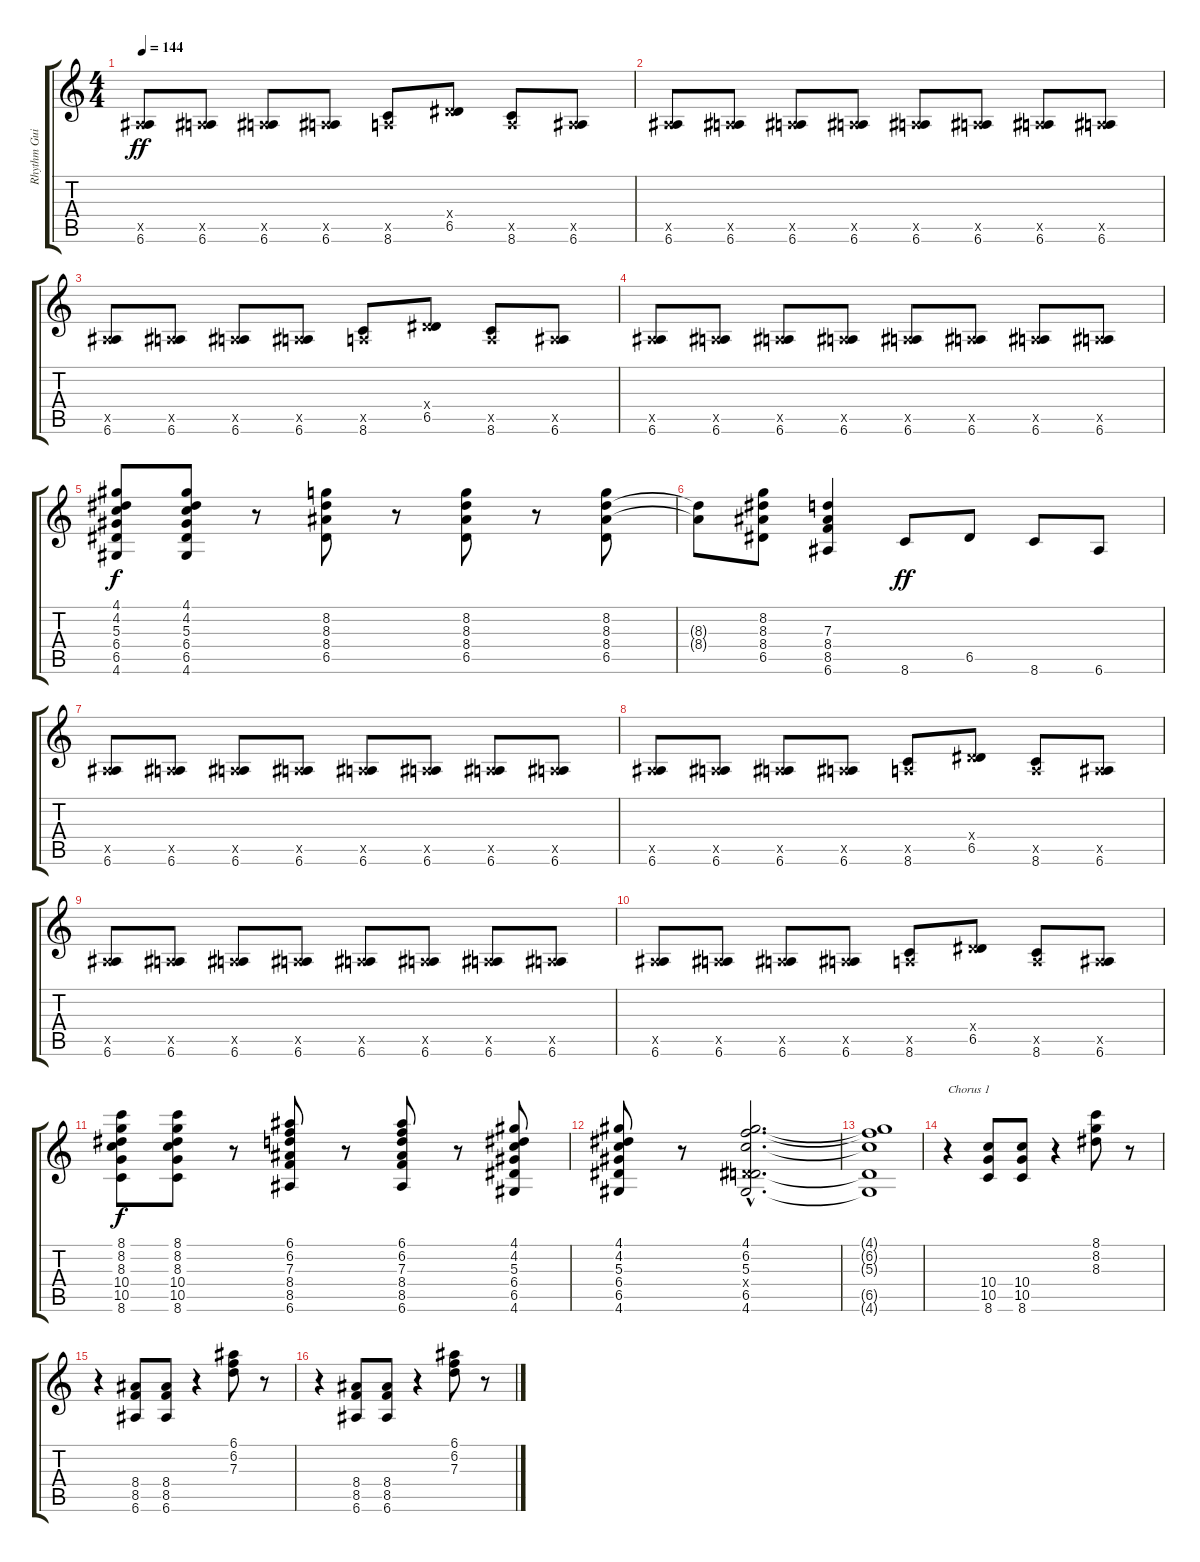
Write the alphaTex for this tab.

\track ("Rhythm Guitar 1" "Rhythm Gui") {instrument distortionguitar}
\staff {score tabs}
\tuning (E4 B3 G3 D3 A2 E2) {hide}
\ts (4 4)
\tempo 144
\clef g2
\ks c
(0.5{x} 6.6).8{dy ff} (0.5{x} 6.6).8 (0.5{x} 6.6).8 (0.5{x} 6.6).8 (0.5{x} 8.6).8 (0.4{x} 6.5).8 (0.5{x} 8.6).8 (0.5{x} 6.6).8 |
(0.5{x} 6.6).8 (0.5{x} 6.6).8 (0.5{x} 6.6).8 (0.5{x} 6.6).8 (0.5{x} 6.6).8 (0.5{x} 6.6).8 (0.5{x} 6.6).8 (0.5{x} 6.6).8 |
(0.5{x} 6.6).8 (0.5{x} 6.6).8 (0.5{x} 6.6).8 (0.5{x} 6.6).8 (0.5{x} 8.6).8 (0.4{x} 6.5).8 (0.5{x} 8.6).8 (0.5{x} 6.6).8 |
(0.5{x} 6.6).8 (0.5{x} 6.6).8 (0.5{x} 6.6).8 (0.5{x} 6.6).8 (0.5{x} 6.6).8 (0.5{x} 6.6).8 (0.5{x} 6.6).8 (0.5{x} 6.6).8 |
(4.1 4.2 5.3 6.4 6.5 4.6).8{dy f} (4.1 4.2 5.3 6.4 6.5 4.6).8 r.8 (8.2 8.3 8.4 6.5).8 r.8 (8.2 8.3 8.4 6.5).8 r.8 (8.2 8.3 8.4 6.5).8 |
(8.3{t} 8.4{t}).8 (8.2 8.3 8.4 6.5).8 (7.3 8.4 8.5 6.6).4 8.6.8{dy ff} 6.5.8 8.6.8 6.6.8 |
(0.5{x} 6.6).8 (0.5{x} 6.6).8 (0.5{x} 6.6).8 (0.5{x} 6.6).8 (0.5{x} 6.6).8 (0.5{x} 6.6).8 (0.5{x} 6.6).8 (0.5{x} 6.6).8 |
(0.5{x} 6.6).8 (0.5{x} 6.6).8 (0.5{x} 6.6).8 (0.5{x} 6.6).8 (0.5{x} 8.6).8 (0.4{x} 6.5).8 (0.5{x} 8.6).8 (0.5{x} 6.6).8 |
(0.5{x} 6.6).8 (0.5{x} 6.6).8 (0.5{x} 6.6).8 (0.5{x} 6.6).8 (0.5{x} 6.6).8 (0.5{x} 6.6).8 (0.5{x} 6.6).8 (0.5{x} 6.6).8 |
(0.5{x} 6.6).8 (0.5{x} 6.6).8 (0.5{x} 6.6).8 (0.5{x} 6.6).8 (0.5{x} 8.6).8 (0.4{x} 6.5).8 (0.5{x} 8.6).8 (0.5{x} 6.6).8 |
(8.1 8.2 8.3 10.4 10.5 8.6).8{dy f} (8.1 8.2 8.3 10.4 10.5 8.6).8 r.8 (6.1 6.2 7.3 8.4 8.5 6.6).8 r.8 (6.1 6.2 7.3 8.4 8.5 6.6).8 r.8 (4.1 4.2 5.3 6.4 6.5 4.6).8 |
(4.1 4.2 5.3 6.4 6.5 4.6).8 r.8 (4.1{hac} 6.2{hac} 5.3{hac} 0.4{hac x} 6.5{hac} 4.6{hac}).2{d} |
(4.1{t} 6.2{t} 5.3{t} 6.5{t} 4.6{t}).1 |
r.4{txt "Chorus 1"} (10.4 10.5 8.6).8 (10.4 10.5 8.6).8 r.4 (8.1 8.2 8.3).8 r.8 |
r.4 (8.4 8.5 6.6).8 (8.4 8.5 6.6).8 r.4 (6.1 6.2 7.3).8 r.8 |
r.4 (8.4 8.5 6.6).8 (8.4 8.5 6.6).8 r.4 (6.1 6.2 7.3).8 r.8
